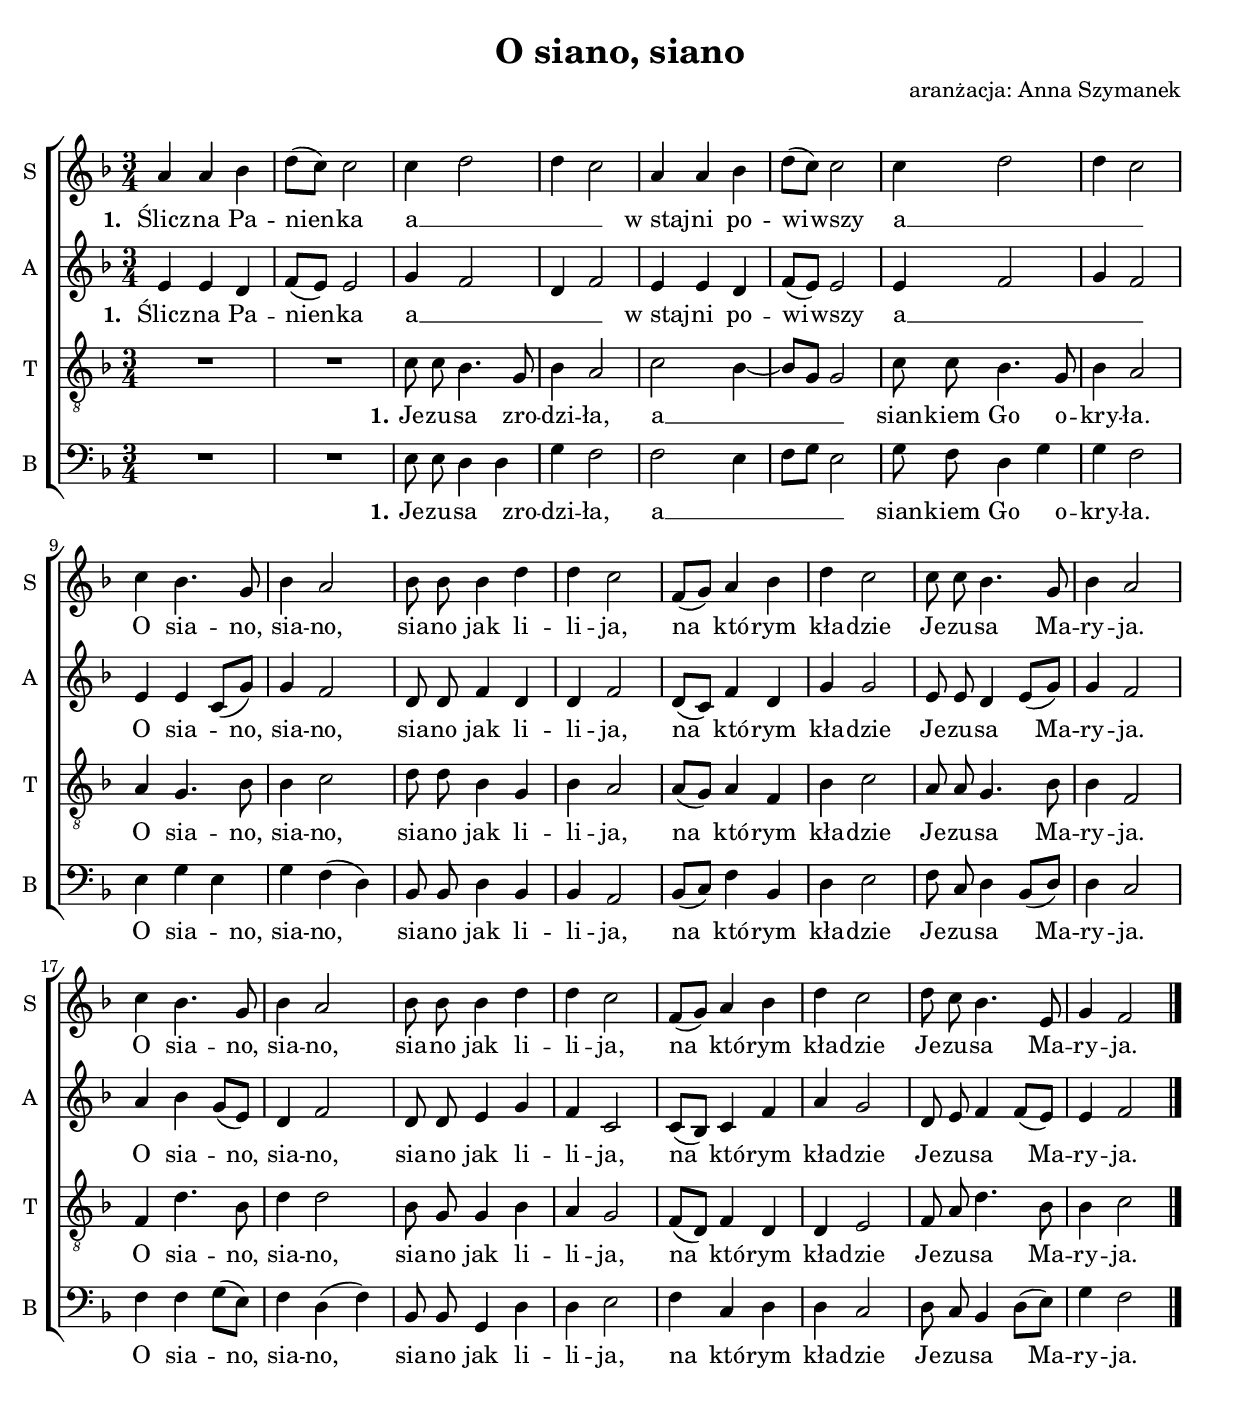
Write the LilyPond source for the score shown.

\version "2.10.33"
\paper
{
  system-count = #3
}
#(set-global-staff-size 19)		% default staff size is 20
\header
{
  title = "O siano, siano"
  arranger = "aranżacja: Anna Szymanek"
}
staffprops =
{
  \autoBeamOff
  \set Staff.midiInstrument = "clarinet"
  \key f \major
  \time 3/4
  \override Score.MetronomeMark #'extra-offset = #'( -7.0 . 2.4 )
  \override Score.MetronomeMark #'transparent = ##t
  \tempo 4=80
}
%--------------------------------MELODY--------------------------------
sopranomelody =
{
  a'4 a' bes' |
  d''8([ c'']) c''2 |
  c''4 \melisma d''2 |
  d''4 c''2 \melismaEnd
  %-=5=-
  a'4 a' bes' |
  d''8([ c'']) c''2 |
  c''4 \melisma d''2 |
  d''4 c''2 \melismaEnd
  c''4 bes'4. g'8 |
  %-=10=-
  bes'4 a'2 |
  bes'8 bes' bes'4 d'' |
  d''4 c''2 |
  f'8[( g']) a'4 bes' |
  d''4 c''2 |
  %-=15=-
  c''8 c'' bes'4. g'8 |
  bes'4 a'2 |
  c''4 bes'4. g'8 |
  bes'4 a'2 |
  bes'8 bes' bes'4 d''
  %-=20=-
  d''4 c''2 |
  f'8[( g']) a'4 bes' |
  d''4 c''2 |
  d''8 c'' bes'4. e'8 |
  g'4 f'2	\bar "|."
}
altomelody =
{
  e'4 e' d' |
  f'8([ e']) e'2 |
  g'4 f'2 |
  d'4 f'2 |
  %-=5=-
  e'4 e' d' |
  f'8([ e']) e'2 |
  e'4 f'2 |
  g'4 f'2 |
  e'4 e' c'8[( g']) |
  %-=10=-
  g'4 f'2 |
  d'8 d' f'4 d' |
  d'4 f'2 |
  d'8[( c']) f'4 d' |
  g'4 g'2 |
  %-=15=-
  e'8 e' d'4 e'8[( g']) |
  g'4 f'2 |
  a'4 bes' g'8[( e']) |
  d'4 f'2 |
  d'8 d' e'4 g' |
  %-=20=-
  f'4 c'2 |
  c'8[( bes]) c'4 f' |
  a'4 g'2 |
  d'8 e' f'4 f'8[( e']) |
  e'4 f'2	\bar "|."
}
tenormelody =
{
  R1*3/4
  R1*3/4
  c'8 c' bes4. g8 |
  bes4 a2 |
  %-=5=-
  c'2 \melisma bes4~ |
  bes8[ g] g2 \melismaEnd
  c'8 c' bes4. g8 |
  bes4 a2 |
  a4 g4. bes8 |
  %-=10=-
  bes4 c'2 |
  d'8 d' bes4 g |
  bes4 a2 |
  a8[( g]) a4 f |
  bes4 c'2 |
  %-=15=-
  a8 a g4. bes8 |
  bes4 f2 |
  f4 d'4. bes8 |
  d'4 d'2 |
  bes8 g g4 bes |
  %-=20=-
  a4 g2 |
  f8[( d])f4 d |
  d4 e2 |
  f8 a d'4. bes8 |
  bes4 c'2 \bar"|."
}
bassmelody =
{
  R1*3/4
  R1*3/4
  e8 e d4 d |
  g4 f2 |
  %-=5=-
  f2 e4 |
  f8[ g] e2 |
  g8 f d4 g |
  g4 f2 |
  e4 g e |
  %-=10=-
  g4 f( d) |
  bes,8 bes, d4 bes, |
  bes,4 a,2 |
  bes,8[( c]) f4 bes, |
  d4 e2 |
  %-=15=-
  f8 c d4 bes,8[( d]) |
  d4 c2 |
  f4 f g8[( e]) |
  f4 d( f) |
  bes,8 bes, g,4 d |
  %-=20=-
  d4 e2 |
  f4 c d |
  d4 c2 |
  d8 c bes,4 d8[( e]) |
  g4 f2 \bar"|."
}
%--------------------------------LYRICS--------------------------------
femalelyrics =  \lyricmode
{
  \set stanza = "1. "
  Ślicz -- na Pa -- nien -- ka a __ w_staj -- ni po -- wi -- wszy a __
  O sia -- no, sia -- no, sia -- no jak li -- li -- ja, na któ -- rym kła -- dzie Je -- zu -- sa Ma -- ry -- ja.
  O sia -- no, sia -- no, sia -- no jak li -- li -- ja, na któ -- rym kła -- dzie Je -- zu -- sa Ma -- ry -- ja.
}
malelyrics = \lyricmode
{
  \set stanza = "1."
  Je -- zu -- sa zro -- dzi -- ła, a __ sian -- kiem Go o -- kry -- ła.
  O sia -- no, sia -- no, sia -- no jak li -- li -- ja, na któ -- rym kła -- dzie Je -- zu -- sa Ma -- ry -- ja.
  O sia -- no, sia -- no, sia -- no jak li -- li -- ja, na któ -- rym kła -- dzie Je -- zu -- sa Ma -- ry -- ja.
}
%--------------------------------ALL-FILE VARIABLE--------------------------------
everything =
{
  \new ChoirStaff
  <<
    \new Staff = soprano
    {
      \clef treble
      \set Staff.instrumentName = "S "
      \set Staff.shortInstrumentName = "S "
      \new Voice = soprano
      {
        \staffprops
        \sopranomelody
      }
    }
    \new Lyrics = soprano \lyricsto soprano \femalelyrics
    \new Staff = alto
    {
      \clef treble
      \set Staff.instrumentName = "A "
      \set Staff.shortInstrumentName = "A "
      \new Voice = alto
      {
        \staffprops
        \altomelody
      }
    }
    \new Lyrics = soprano \lyricsto soprano \femalelyrics
    \new Staff = tenor
    {
      \clef "treble_8"
      \set Staff.instrumentName = "T "
      \set Staff.shortInstrumentName = "T "
      \new Voice = tenor
      {
        \staffprops
        \tenormelody
      }
    }
    \new Lyrics = tenor \lyricsto tenor \malelyrics
    \new Staff = bass
    {
      \clef bass
      \set Staff.instrumentName = "B "
      \set Staff.shortInstrumentName = "B "
      \new Voice = bass
      {
        \staffprops
        \bassmelody
      }
    }
    \new Lyrics = tenor \lyricsto tenor \malelyrics
  >>
}
%--------------------------------SCORE-LAYOUT--------------------------------
\score
{
  \everything
  \layout
  {
    \context
    {
      \Lyrics
      \override LyricSpace #'minimum-distance = #0.8
    }
    indent = 0\cm
  }
}
%--------------------------------SCORE-MIDI--------------------------------
\score
{
  \unfoldRepeats
  {
    \everything
  }
  \midi
  {
    \context
    {
      \Score
    }
  }
}
